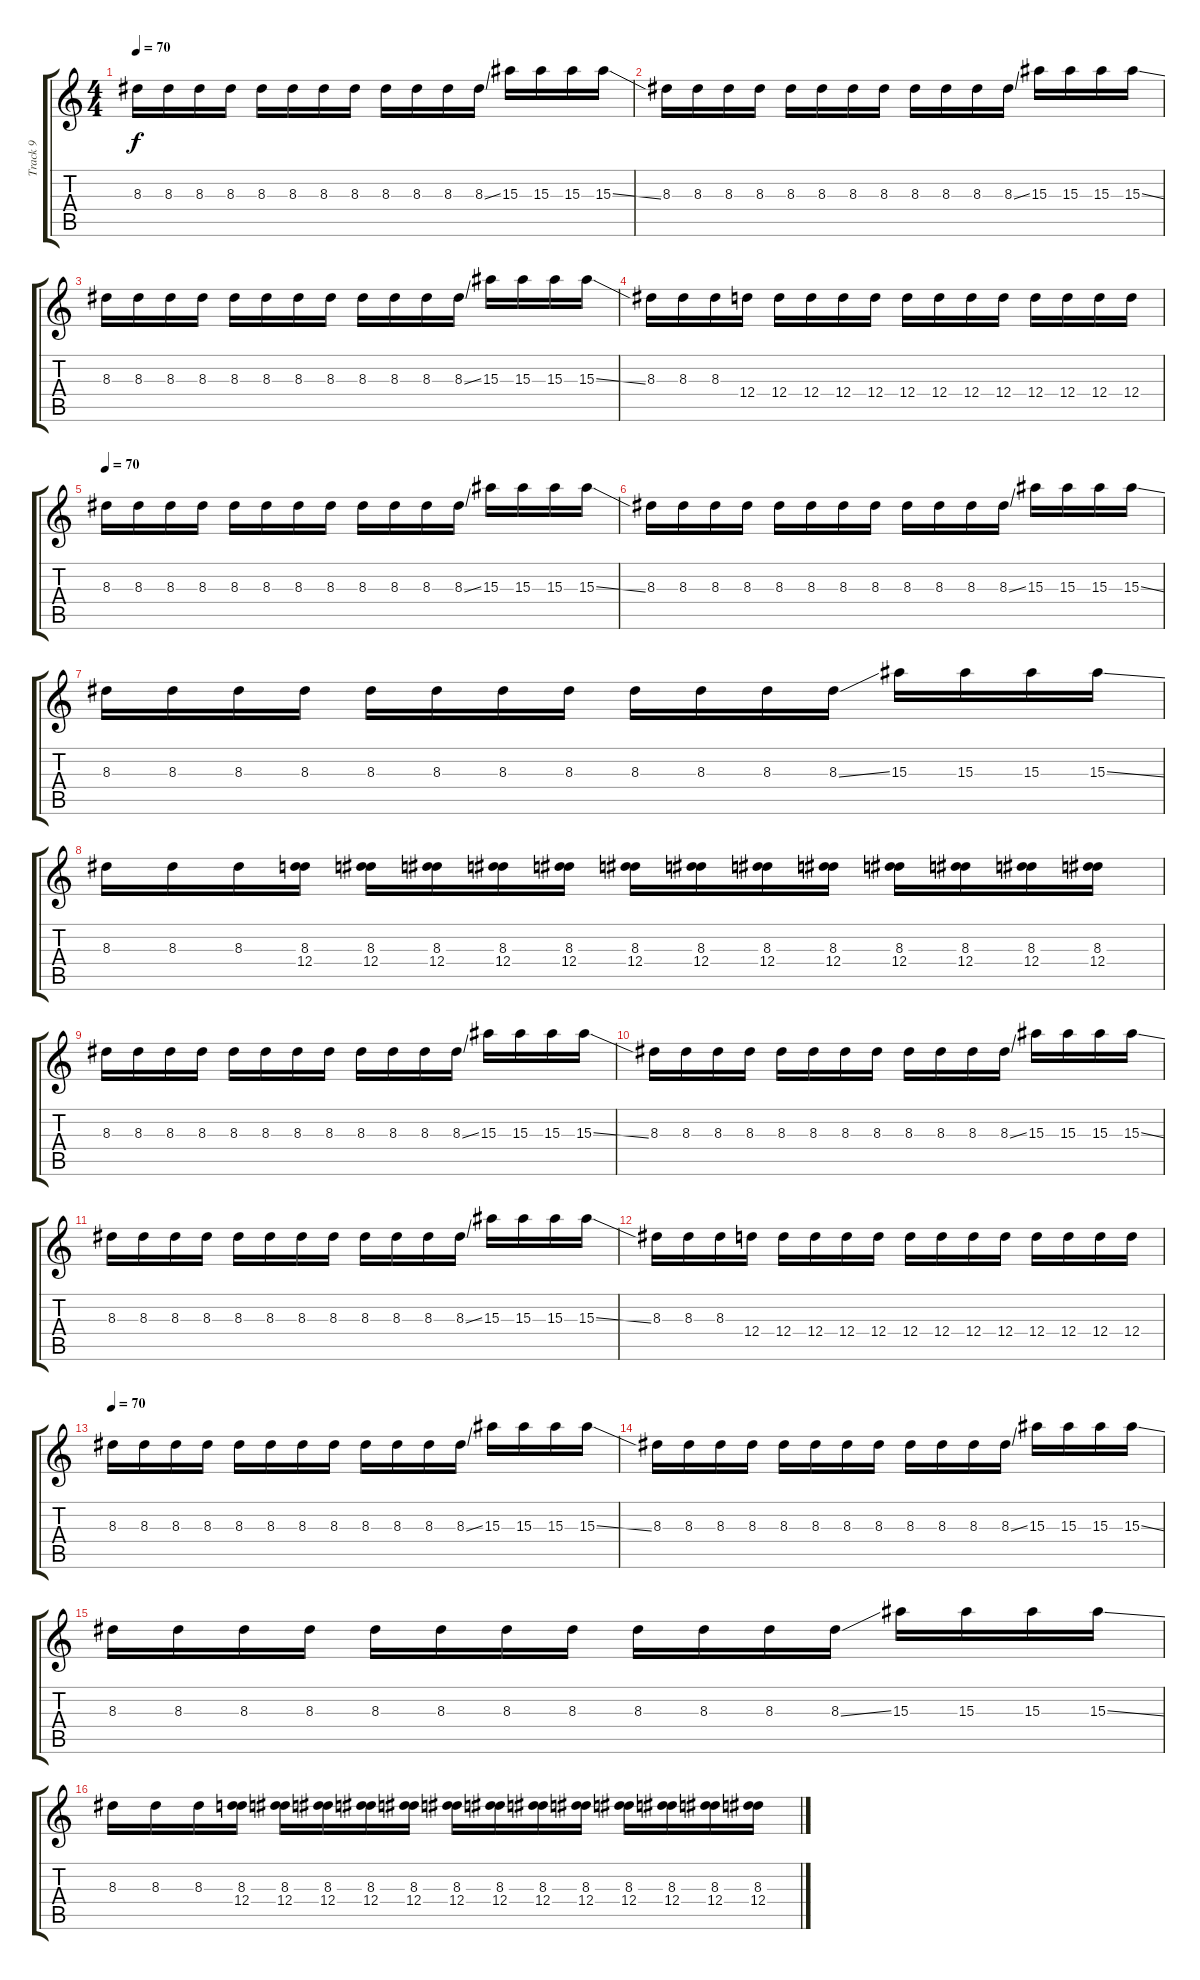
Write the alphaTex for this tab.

\track ("Track 9" "Track 9") {instrument distortionguitar}
\staff {score tabs}
\tuning (E4 B3 G3 D3 A2 E2) {hide}
\ts (4 4)
\tempo 70
\clef g2
\ks c
8.3.16{dy f} 8.3.16 8.3.16 8.3.16 8.3.16 8.3.16 8.3.16 8.3.16 8.3.16 8.3.16 8.3.16 8.3{ss}.16 15.3.16 15.3.16 15.3.16 15.3{ss}.16 |
8.3.16 8.3.16 8.3.16 8.3.16 8.3.16 8.3.16 8.3.16 8.3.16 8.3.16 8.3.16 8.3.16 8.3{ss}.16 15.3.16 15.3.16 15.3.16 15.3{ss}.16 |
8.3.16 8.3.16 8.3.16 8.3.16 8.3.16 8.3.16 8.3.16 8.3.16 8.3.16 8.3.16 8.3.16 8.3{ss}.16 15.3.16 15.3.16 15.3.16 15.3{ss}.16 |
8.3.16 8.3.16 8.3.16 12.4.16 12.4.16 12.4.16 12.4.16 12.4.16 12.4.16 12.4.16 12.4.16 12.4.16 12.4.16 12.4.16 12.4.16 12.4.16 |
\tempo 70
8.3.16 8.3.16 8.3.16 8.3.16 8.3.16 8.3.16 8.3.16 8.3.16 8.3.16 8.3.16 8.3.16 8.3{ss}.16 15.3.16 15.3.16 15.3.16 15.3{ss}.16 |
8.3.16 8.3.16 8.3.16 8.3.16 8.3.16 8.3.16 8.3.16 8.3.16 8.3.16 8.3.16 8.3.16 8.3{ss}.16 15.3.16 15.3.16 15.3.16 15.3{ss}.16 |
8.3.16 8.3.16 8.3.16 8.3.16 8.3.16 8.3.16 8.3.16 8.3.16 8.3.16 8.3.16 8.3.16 8.3{ss}.16 15.3.16 15.3.16 15.3.16 15.3{ss}.16 |
8.3.16 8.3.16 8.3.16 (8.3 12.4).16 (8.3 12.4).16 (8.3 12.4).16 (8.3 12.4).16 (8.3 12.4).16 (8.3 12.4).16 (8.3 12.4).16 (8.3 12.4).16 (8.3 12.4).16 (8.3 12.4).16 (8.3 12.4).16 (8.3 12.4).16 (8.3 12.4).16 |
8.3.16 8.3.16 8.3.16 8.3.16 8.3.16 8.3.16 8.3.16 8.3.16 8.3.16 8.3.16 8.3.16 8.3{ss}.16 15.3.16 15.3.16 15.3.16 15.3{ss}.16 |
8.3.16 8.3.16 8.3.16 8.3.16 8.3.16 8.3.16 8.3.16 8.3.16 8.3.16 8.3.16 8.3.16 8.3{ss}.16 15.3.16 15.3.16 15.3.16 15.3{ss}.16 |
8.3.16 8.3.16 8.3.16 8.3.16 8.3.16 8.3.16 8.3.16 8.3.16 8.3.16 8.3.16 8.3.16 8.3{ss}.16 15.3.16 15.3.16 15.3.16 15.3{ss}.16 |
8.3.16 8.3.16 8.3.16 12.4.16 12.4.16 12.4.16 12.4.16 12.4.16 12.4.16 12.4.16 12.4.16 12.4.16 12.4.16 12.4.16 12.4.16 12.4.16 |
\tempo 70
8.3.16 8.3.16 8.3.16 8.3.16 8.3.16 8.3.16 8.3.16 8.3.16 8.3.16 8.3.16 8.3.16 8.3{ss}.16 15.3.16 15.3.16 15.3.16 15.3{ss}.16 |
8.3.16 8.3.16 8.3.16 8.3.16 8.3.16 8.3.16 8.3.16 8.3.16 8.3.16 8.3.16 8.3.16 8.3{ss}.16 15.3.16 15.3.16 15.3.16 15.3{ss}.16 |
8.3.16 8.3.16 8.3.16 8.3.16 8.3.16 8.3.16 8.3.16 8.3.16 8.3.16 8.3.16 8.3.16 8.3{ss}.16 15.3.16 15.3.16 15.3.16 15.3{ss}.16 |
8.3.16 8.3.16 8.3.16 (8.3 12.4).16 (8.3 12.4).16 (8.3 12.4).16 (8.3 12.4).16 (8.3 12.4).16 (8.3 12.4).16 (8.3 12.4).16 (8.3 12.4).16 (8.3 12.4).16 (8.3 12.4).16 (8.3 12.4).16 (8.3 12.4).16 (8.3 12.4).16
